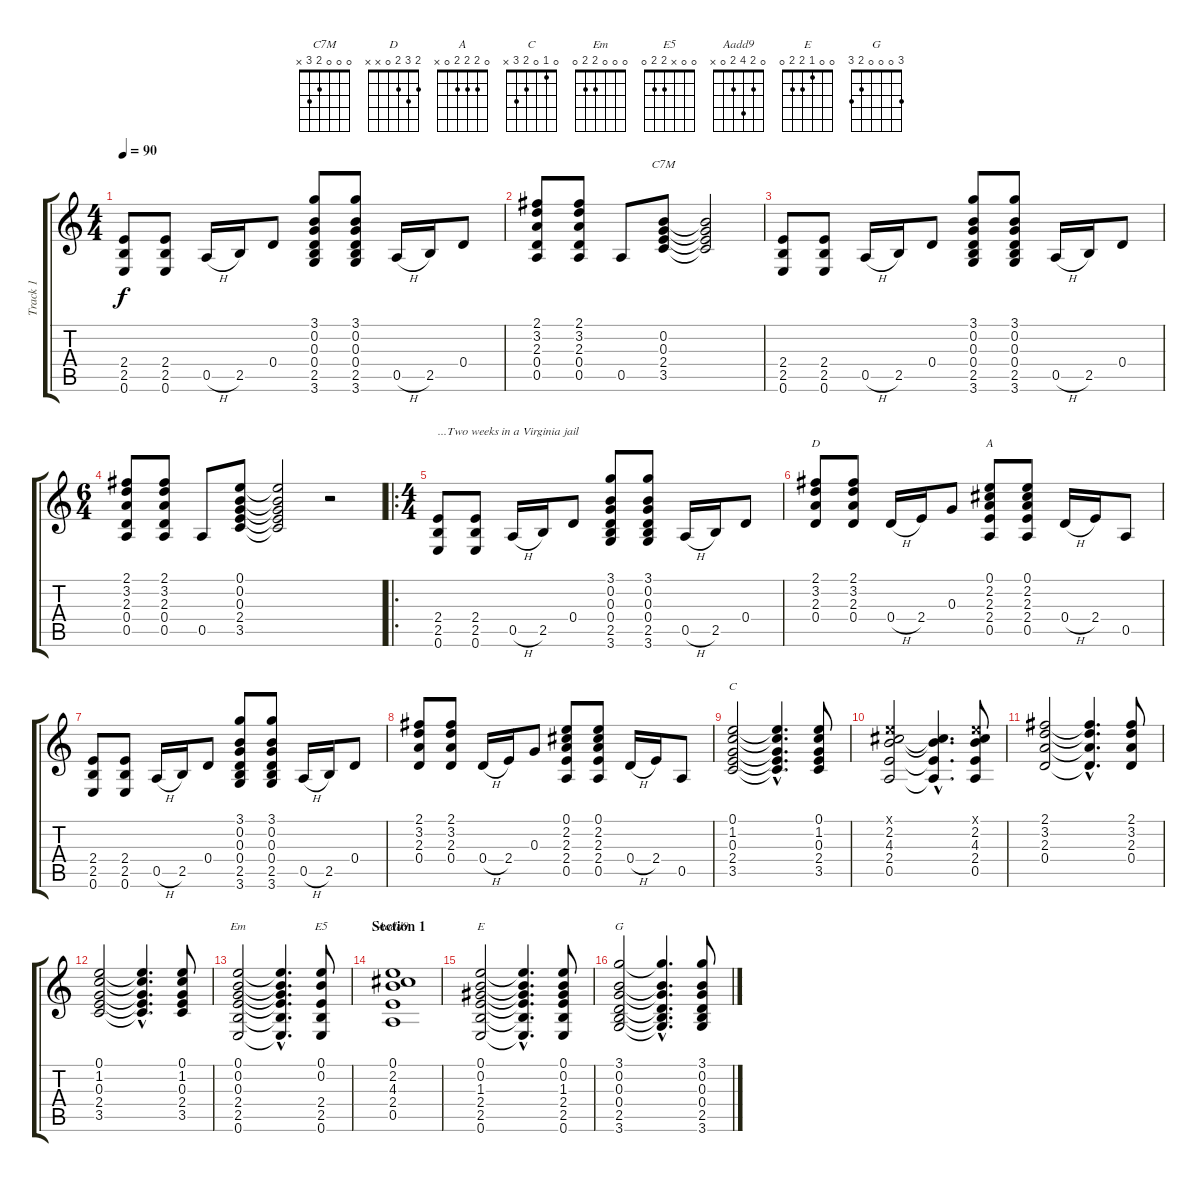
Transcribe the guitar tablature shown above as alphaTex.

\track ("Track 1" "Track 1") {instrument acousticguitarsteel}
\staff {score tabs}
\tuning (E4 B3 G3 D3 A2 E2) {hide}
\chord ("C7M" 0 0 0 2 3 x)
\chord ("D" 2 3 2 0 x x)
\chord ("A" 0 2 2 2 0 x)
\chord ("C" 0 1 0 2 3 x)
\chord ("Em" 0 0 0 2 2 0)
\chord ("E5" 0 0 x 2 2 0)
\chord ("Aadd9" 0 2 4 2 0 x)
\chord ("E" 0 0 1 2 2 0)
\chord ("G" 3 0 0 0 2 3)
\ts (4 4)
\tempo 90
\clef g2
\ks c
(2.4 2.5 0.6).8{dy f instrument acousticguitarsteel} (2.4 2.5 0.6).8 0.5{h}.16 2.5.16 0.4.8 (3.1 0.2 0.3 0.4 2.5 3.6).8 (3.1 0.2 0.3 0.4 2.5 3.6).8 0.5{h}.16 2.5.16 0.4.8 |
(2.1 3.2 2.3 0.4 0.5).8 (2.1 3.2 2.3 0.4 0.5).8 0.5.8 (0.2 0.3 2.4 3.5).8{ch "C7M"} (0.2{t} 0.3{t} 2.4{t} 3.5{t}).2 |
(2.4 2.5 0.6).8 (2.4 2.5 0.6).8 0.5{h}.16 2.5.16 0.4.8 (3.1 0.2 0.3 0.4 2.5 3.6).8 (3.1 0.2 0.3 0.4 2.5 3.6).8 0.5{h}.16 2.5.16 0.4.8 |
\ts (6 4)
(2.1 3.2 2.3 0.4 0.5).8 (2.1 3.2 2.3 0.4 0.5).8 0.5.8 (0.1 0.2 0.3 2.4 3.5).8 (0.1{t} 0.2{t} 0.3{t} 2.4{t} 3.5{t}).2 r.2 |
\ro
\ts (4 4)
(2.4 2.5 0.6).8{txt "...Two weeks in a Virginia jail"} (2.4 2.5 0.6).8 0.5{h}.16 2.5.16 0.4.8 (3.1 0.2 0.3 0.4 2.5 3.6).8 (3.1 0.2 0.3 0.4 2.5 3.6).8 0.5{h}.16 2.5.16 0.4.8 |
(2.1 3.2 2.3 0.4).8{ch "D"} (2.1 3.2 2.3 0.4).8 0.4{h}.16 2.4.16 0.3.8 (0.1 2.2 2.3 2.4 0.5).8{ch "A"} (0.1 2.2 2.3 2.4 0.5).8 0.4{h}.16 2.4.16 0.5.8 |
(2.4 2.5 0.6).8 (2.4 2.5 0.6).8 0.5{h}.16 2.5.16 0.4.8 (3.1 0.2 0.3 0.4 2.5 3.6).8 (3.1 0.2 0.3 0.4 2.5 3.6).8 0.5{h}.16 2.5.16 0.4.8 |
(2.1 3.2 2.3 0.4).8 (2.1 3.2 2.3 0.4).8 0.4{h}.16 2.4.16 0.3.8 (0.1 2.2 2.3 2.4 0.5).8 (0.1 2.2 2.3 2.4 0.5).8 0.4{h}.16 2.4.16 0.5.8 |
(0.1 1.2 0.3 2.4 3.5).2{ch "C"} (0.1{hac t} 1.2{hac t} 0.3{hac t} 2.4{hac t} 3.5{hac t}).4{d} (0.1 1.2 0.3 2.4 3.5).8 |
(0.1{x} 2.2 4.3 2.4 0.5).2 (2.2{hac t} 4.3{hac t} 2.4{hac t} 0.5{t}).4{d} (0.1{x} 2.2 4.3 2.4 0.5).8 |
(2.1 3.2 2.3 0.4).2 (2.1{hac t} 3.2{hac t} 2.3{hac t} 0.4{hac t}).4{d} (2.1 3.2 2.3 0.4).8 |
(0.1 1.2 0.3 2.4 3.5).2 (0.1{hac t} 1.2{hac t} 0.3{hac t} 2.4{hac t} 3.5{hac t}).4{d} (0.1 1.2 0.3 2.4 3.5).8 |
(0.1 0.2 0.3 2.4 2.5 0.6).2{ch "Em"} (0.1{hac t} 0.2{hac t} 0.3{hac t} 2.4{hac t} 2.5{hac t} 0.6{hac t}).4{d} (0.1 0.2 2.4 2.5 0.6).8{ch "E5"} |
\section ("" "Section 1")
(0.1 2.2 4.3 2.4 0.5).1{ch "Aadd9"} |
(0.1 0.2 1.3 2.4 2.5 0.6).2{ch "E"} (0.1{hac t} 0.2{hac t} 1.3{hac t} 2.4{hac t} 2.5{hac t} 0.6{hac t}).4{d} (0.1 0.2 1.3 2.4 2.5 0.6).8 |
(3.1 0.2 0.3 0.4 2.5 3.6).2{ch "G"} (3.1{hac t} 0.2{hac t} 0.3{hac t} 0.4{hac t} 2.5{hac t} 3.6{hac t}).4{d} (3.1 0.2 0.3 0.4 2.5 3.6).8
